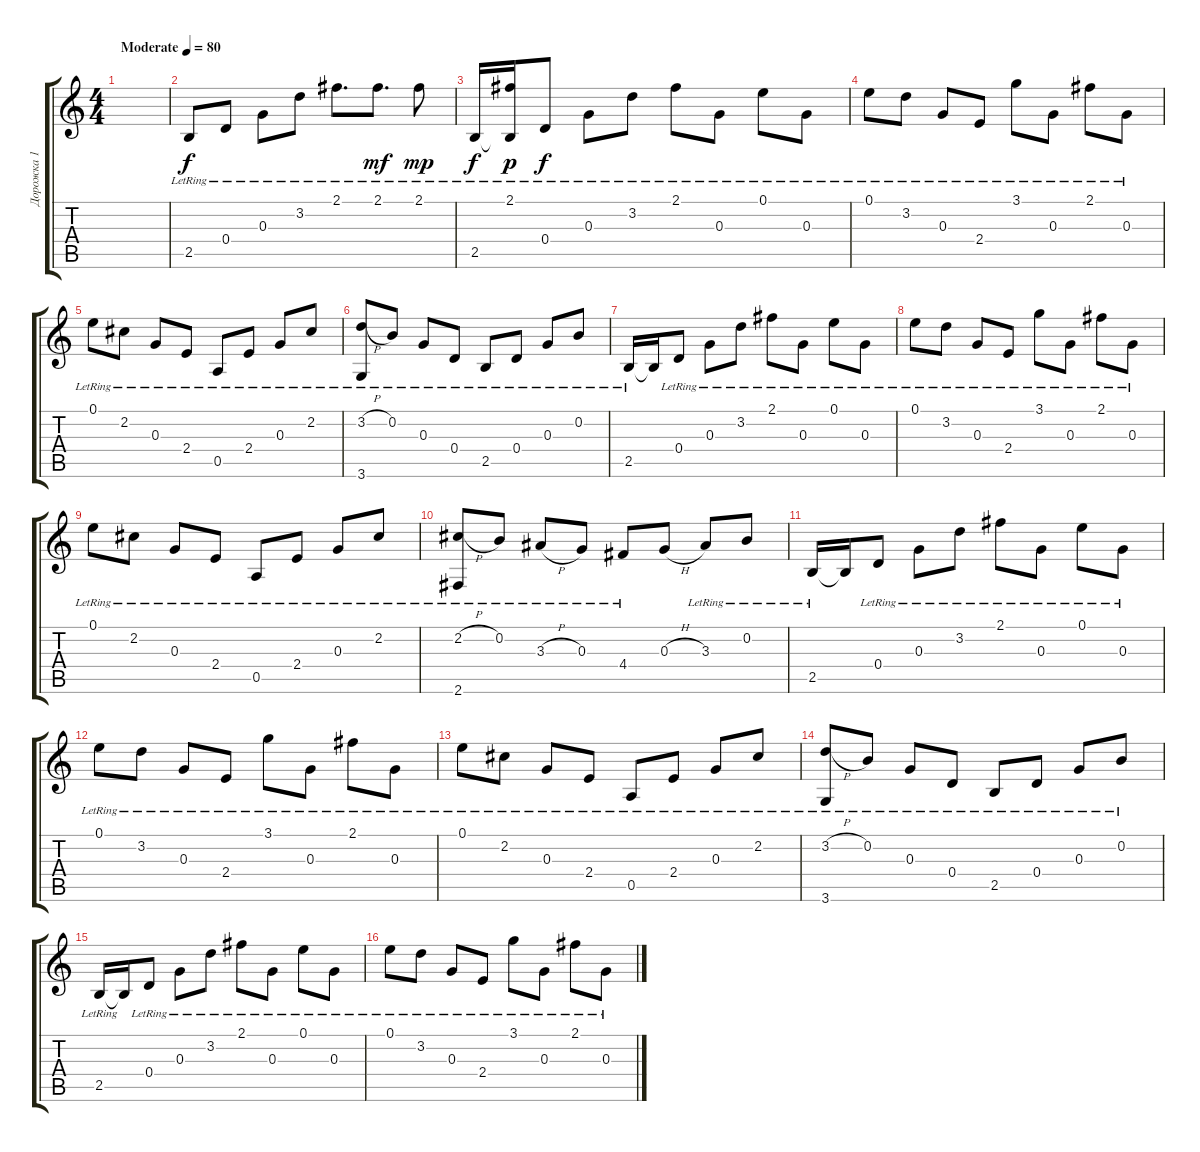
\track ("Дорожка 1" "Дорожка 1") {instrument acousticguitarsteel}
\staff {score tabs}
\tuning (E4 B3 G3 D3 A2 E2) {hide}
\ts (4 4)
\tempo (80 "Moderate")
\clef g2
\ks c
|
2.5{lr}.8 0.4{lr}.8 0.3{lr}.8 3.2{lr}.8 2.1{lr}.8{d} 2.1{lr}.8{d dy mf} 2.1{lr}.8{dy mp} |
2.5{lr}.16{dy f} (2.1{lr} 2.5{t}).16{dy p} 0.4{lr}.8{dy f} 0.3{lr}.8 3.2{lr}.8 2.1{lr}.8 0.3{lr}.8 0.1{lr}.8 0.3{lr}.8 |
0.1{lr}.8 3.2{lr}.8 0.3{lr}.8 2.4{lr}.8 3.1{lr}.8 0.3{lr}.8 2.1{lr}.8 0.3{lr}.8 |
0.1{lr}.8 2.2{lr}.8 0.3{lr}.8 2.4{lr}.8 0.5{lr}.8 2.4{lr}.8 0.3{lr}.8 2.2{lr}.8 |
(3.2{h lr} 3.6{lr}).8 0.2{lr}.8 0.3{lr}.8 0.4{lr}.8 2.5{lr}.8 0.4{lr}.8 0.3{lr}.8 0.2{lr}.8 |
2.5{lr}.16 2.5{t}.16 0.4{lr}.8 0.3{lr}.8 3.2{lr}.8 2.1{lr}.8 0.3{lr}.8 0.1{lr}.8 0.3{lr}.8 |
0.1{lr}.8 3.2{lr}.8 0.3{lr}.8 2.4{lr}.8 3.1{lr}.8 0.3{lr}.8 2.1{lr}.8 0.3{lr}.8 |
0.1{lr}.8 2.2{lr}.8 0.3{lr}.8 2.4{lr}.8 0.5{lr}.8 2.4{lr}.8 0.3{lr}.8 2.2{lr}.8 |
(2.2{h lr} 2.6{lr}).8 0.2{lr}.8 3.3{h lr}.8 0.3{lr}.8 4.4{lr}.8 0.3{h}.8 3.3{lr}.8 0.2{lr}.8 |
2.5{lr}.16 2.5{t}.16 0.4{lr}.8 0.3{lr}.8 3.2{lr}.8 2.1{lr}.8 0.3{lr}.8 0.1{lr}.8 0.3{lr}.8 |
0.1{lr}.8 3.2{lr}.8 0.3{lr}.8 2.4{lr}.8 3.1{lr}.8 0.3{lr}.8 2.1{lr}.8 0.3{lr}.8 |
0.1{lr}.8 2.2{lr}.8 0.3{lr}.8 2.4{lr}.8 0.5{lr}.8 2.4{lr}.8 0.3{lr}.8 2.2{lr}.8 |
(3.2{h lr} 3.6{lr}).8 0.2{lr}.8 0.3{lr}.8 0.4{lr}.8 2.5{lr}.8 0.4{lr}.8 0.3{lr}.8 0.2{lr}.8 |
2.5{lr}.16 2.5{t}.16 0.4{lr}.8 0.3{lr}.8 3.2{lr}.8 2.1{lr}.8 0.3{lr}.8 0.1{lr}.8 0.3{lr}.8 |
0.1{lr}.8 3.2{lr}.8 0.3{lr}.8 2.4{lr}.8 3.1{lr}.8 0.3{lr}.8 2.1{lr}.8 0.3{lr}.8
